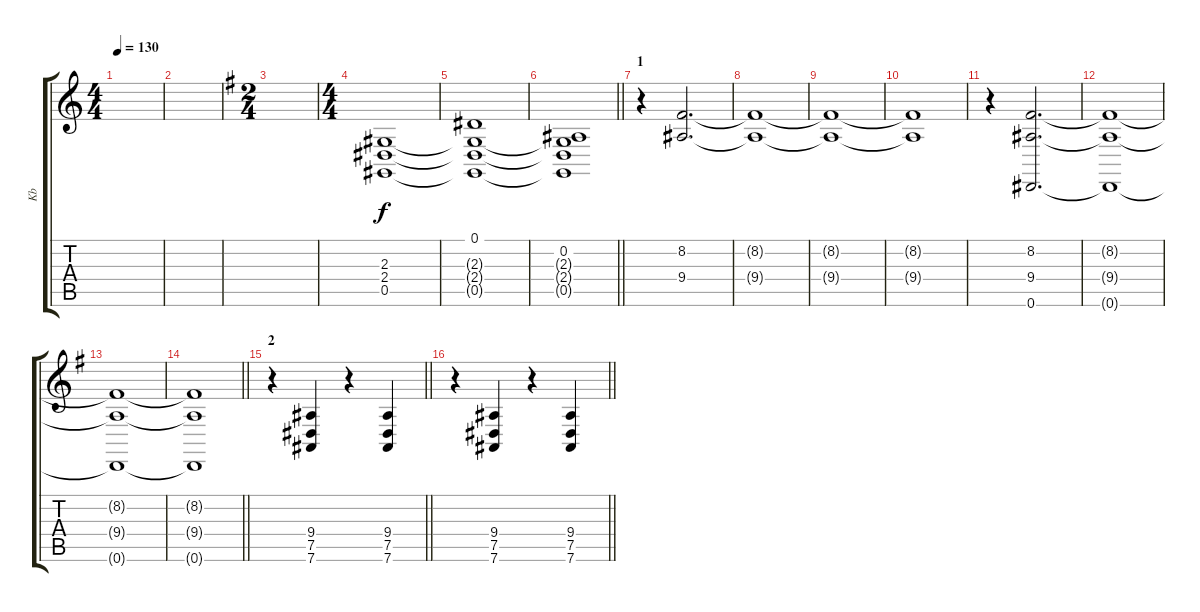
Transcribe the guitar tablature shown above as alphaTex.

\track ("Kb" "Kb") {instrument stringensemble1}
\staff {score tabs}
\tuning (Eb4 Bb3 Gb3 Db3 Ab2 Eb2) {hide}
\ts (4 4)
\tempo 130
\clef g2
\ks c
|
|
\ts (2 4)
\ks eminor
|
\ts (4 4)
(2.3 2.4 0.5).1 |
(0.1 2.3{t} 2.4{t} 0.5{t}).1 |
\barLineRight lightlight
(0.2 2.3{t} 2.4{t} 0.5{t}).1 |
\section ("" "1")
r.4 (8.2 9.4).2{d} |
(8.2{t} 9.4{t}).1 |
(8.2{t} 9.4{t}).1 |
(8.2{t} 9.4{t}).1 |
r.4 (8.2 9.4 0.6).2{d} |
(8.2{t} 9.4{t} 0.6{t}).1 |
(8.2{t} 9.4{t} 0.6{t}).1 |
\barLineRight lightlight
(8.2{t} 9.4{t} 0.6{t}).1 |
\section ("" "2")
\barLineRight lightlight
r.4 (9.4 7.5 7.6).4 r.4 (9.4 7.5 7.6).4 |
\section ("" "")
\barLineRight lightlight
r.4 (9.4 7.5 7.6).4 r.4 (9.4 7.5 7.6).4
